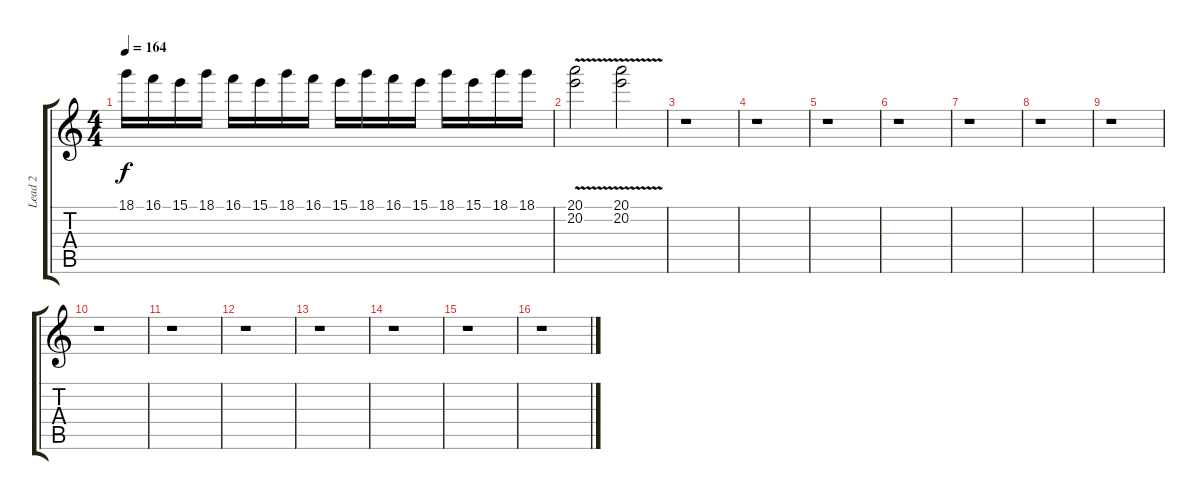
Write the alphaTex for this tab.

\track ("Lead 2" "Lead 2") {instrument overdrivenguitar}
\staff {score tabs}
\tuning (Db4 Ab3 E3 B2 Gb2 Db2) {hide}
\ts (4 4)
\tempo 164
\clef g2
\ks c
18.1.16{dy f} 16.1.16 15.1.16 18.1.16 16.1.16 15.1.16 18.1.16 16.1.16 15.1.16 18.1.16 16.1.16 15.1.16 18.1.16 15.1.16 18.1.16 18.1.16 |
(20.1{v} 20.2).2 (20.1{v} 20.2).2 |
r.1 |
r.1 |
r.1 |
r.1 |
r.1 |
r.1 |
r.1 |
r.1 |
r.1 |
r.1 |
r.1 |
r.1 |
r.1 |
r.1
